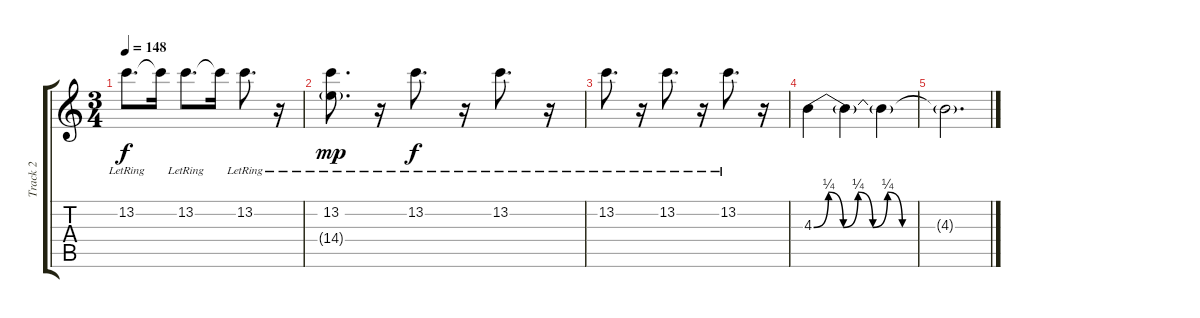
\track ("Track 2" "Track 2") {instrument distortionguitar}
\staff {score tabs}
\tuning (E4 B3 G3 D3 A2 E2) {hide}
\ts (3 4)
\tempo 148
\clef g2
\ks c
13.2{lr}.8{d dy f volume 0} 13.2{t}.16 13.2{lr}.8{d} 13.2{t}.16 13.2{lr}.8{d} r.16 |
(13.2{lr} 14.4{g lr}).8{d dy mp} r.16 13.2{lr}.8{d dy f} r.16 13.2{lr}.8{d} r.16 |
13.2{lr}.8{d} r.16 13.2{lr}.8{d} r.16 13.2{lr}.8{d} r.16 |
4.3{be (custom 0 0 5 1 10 0 15 1 20 0 25 1 30 0 35 0 40 0 45 0 58 0 60 0)}.4{volume 4} 4.3{t}.4{volume 0} 4.3{t}.4 |
4.3{t}.2{d}
